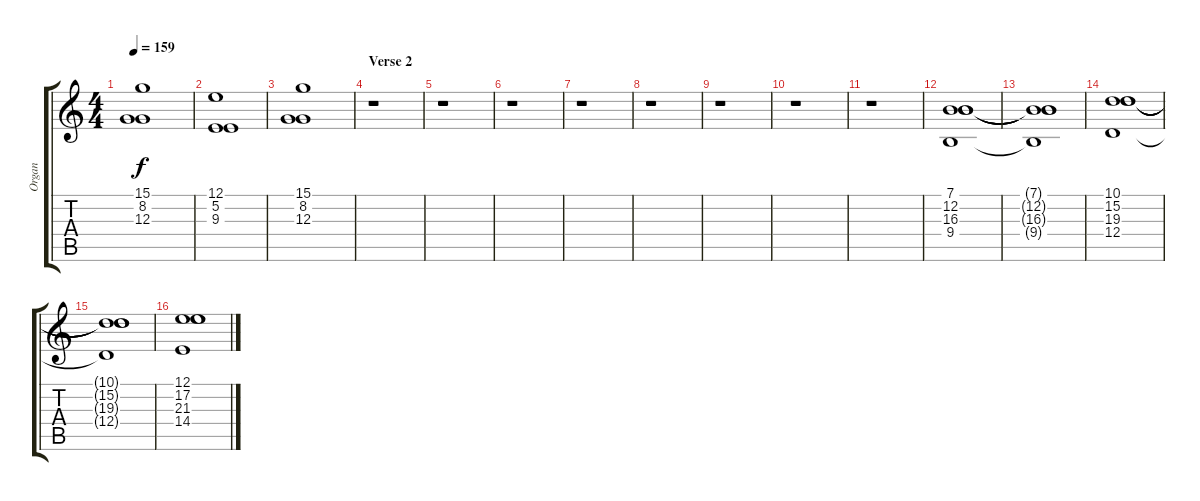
\track ("Organ" "Organ") {instrument drawbarorgan}
\staff {score tabs}
\tuning (E4 B3 G3 D3 A2 E2) {hide}
\ts (4 4)
\tempo 159
\clef g2
\ks c
(15.1 8.2 12.3).1{dy f} |
(12.1 5.2 9.3).1 |
(15.1 8.2 12.3).1 |
\section ("" "Verse 2")
r.1 |
r.1 |
r.1 |
r.1 |
r.1 |
r.1 |
r.1 |
r.1 |
(7.1 12.2 16.3 9.4).1 |
(7.1{t} 12.2{t} 16.3{t} 9.4{t}).1 |
(10.1 15.2 19.3 12.4).1 |
(10.1{t} 15.2{t} 19.3{t} 12.4{t}).1 |
(12.1 17.2 21.3 14.4).1
